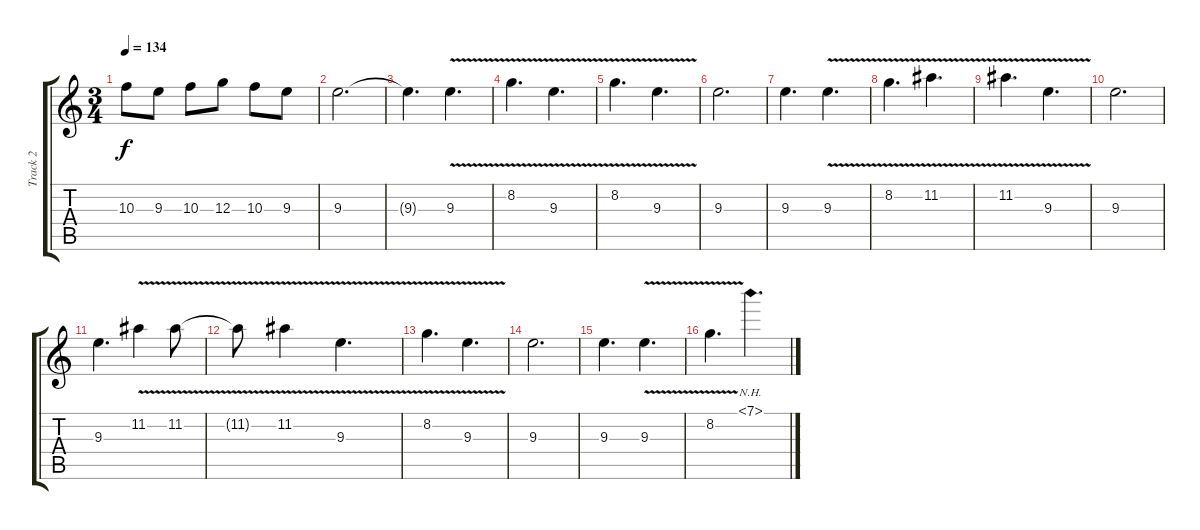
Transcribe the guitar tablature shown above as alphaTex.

\track ("Track 2" "Track 2") {instrument distortionguitar}
\staff {score tabs}
\tuning (E4 B3 G3 D3 A2 E2) {hide}
\ts (3 4)
\tempo 134
\clef g2
\ks c
10.3.8{dy f} 9.3.8 10.3.8 12.3.8 10.3.8 9.3.8 |
9.3.2{d volume 12} |
9.3{t}.4{d} 9.3{v}.4{d} |
8.2{v}.4{d} 9.3{v}.4{d} |
8.2{v}.4{d} 9.3{v}.4{d} |
9.3.2{d} |
9.3.4{d} 9.3{v}.4{d} |
8.2{v}.4{d} 11.2{v}.4{d} |
11.2{v}.4{d} 9.3{v}.4{d} |
9.3.2{d} |
9.3.4{d} 11.2{v}.4 11.2{v}.8 |
11.2{t}.8 11.2{v}.4 9.3{v}.4{d} |
8.2{v}.4{d} 9.3{v}.4{d} |
9.3.2{d} |
9.3.4{d} 9.3{v}.4{d} |
8.2{v}.4{d} 7.1{nh}.4{d}
